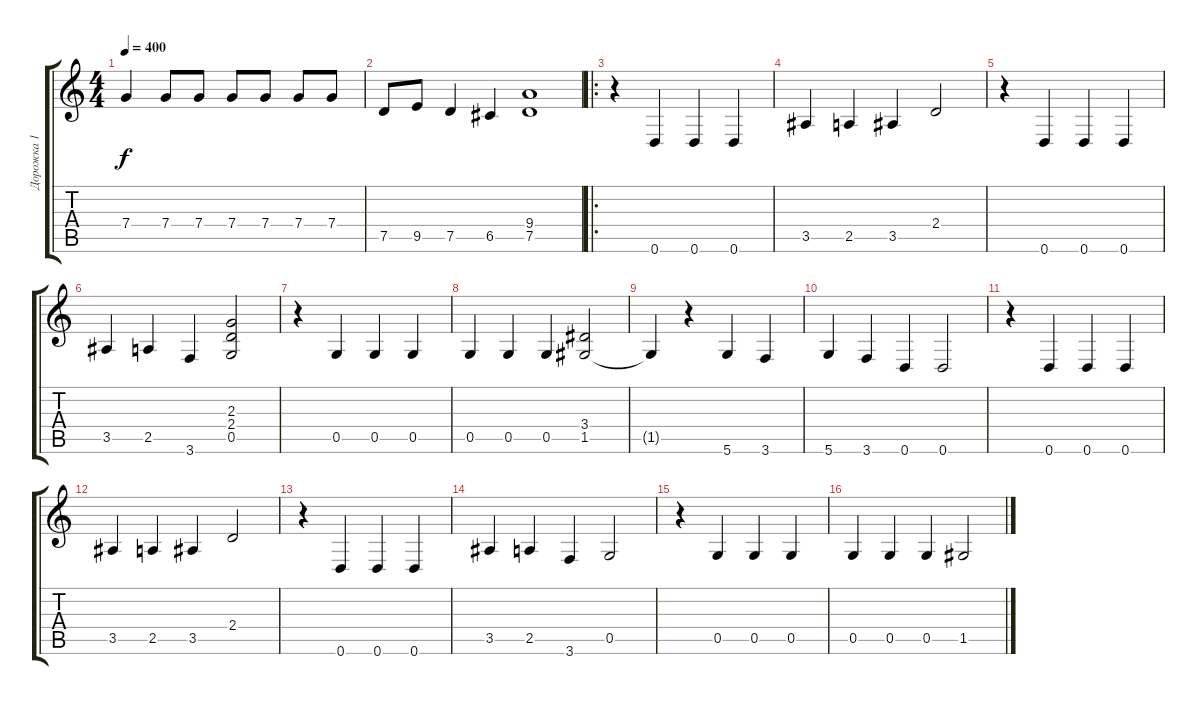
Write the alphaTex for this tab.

\track ("Дорожка 1" "Дорожка 1") {instrument overdrivenguitar}
\staff {score tabs}
\tuning (D4 A3 F3 C3 G2 D2) {hide}
\ts (4 4)
\tempo 400
\clef g2
\ks c
7.4.4{dy f} 7.4.8 7.4.8 7.4.8 7.4.8 7.4.8 7.4.8 |
7.5.8 9.5.8 7.5.4 6.5.4 (9.4 7.5).1 |
\ro
r.4 0.6.4 0.6.4 0.6.4 |
3.5.4 2.5.4 3.5.4 2.4.2 |
r.4 0.6.4 0.6.4 0.6.4 |
3.5.4 2.5.4 3.6.4 (2.3 2.4 0.5).2 |
r.4 0.5.4 0.5.4 0.5.4 |
0.5.4 0.5.4 0.5.4 (3.4 1.5).2 |
1.5{t}.4 r.4 5.6.4 3.6.4 |
5.6.4 3.6.4 0.6.4 0.6.2 |
r.4 0.6.4 0.6.4 0.6.4 |
3.5.4 2.5.4 3.5.4 2.4.2 |
r.4 0.6.4 0.6.4 0.6.4 |
3.5.4 2.5.4 3.6.4 0.5.2 |
r.4 0.5.4 0.5.4 0.5.4 |
0.5.4 0.5.4 0.5.4 1.5.2
